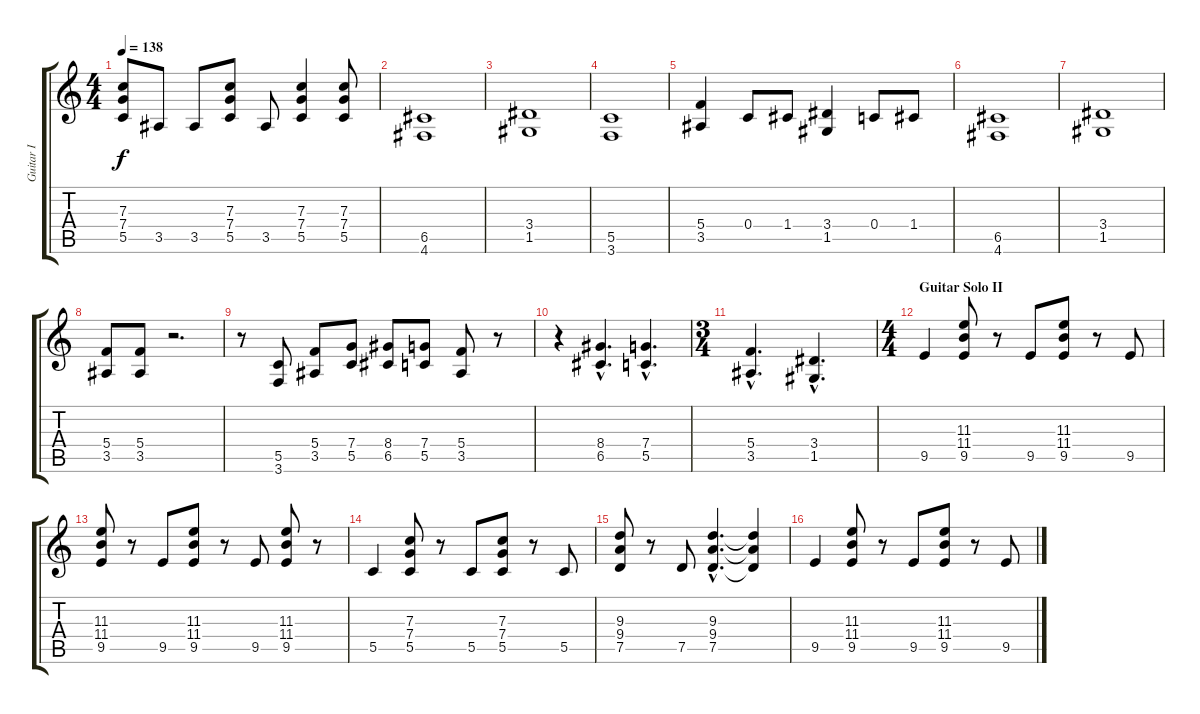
\track ("Guitar I" "Guitar I") {instrument distortionguitar}
\staff {score tabs}
\tuning (D4 A3 F3 C3 G2 D2) {hide}
\ts (4 4)
\tempo 138
\clef g2
\ks c
(7.3 7.4 5.5).8{dy f} 3.5.8 3.5.8 (7.3 7.4 5.5).8 3.5.8 (7.3 7.4 5.5).4 (7.3 7.4 5.5).8 |
(6.5 4.6).1 |
(3.4 1.5).1 |
(5.5 3.6).1 |
(5.4 3.5).4 0.4.8 1.4.8 (3.4 1.5).4 0.4.8 1.4.8 |
(6.5 4.6).1 |
(3.4 1.5).1 |
(5.4 3.5).8 (5.4 3.5).8 r.2{d} |
r.8 (5.5 3.6).8 (5.4 3.5).8 (7.4 5.5).8 (8.4 6.5).8 (7.4 5.5).8 (5.4 3.5).8 r.8 |
r.4 (8.4{hac} 6.5{hac}).4{d} (7.4{hac} 5.5{hac}).4{d} |
\ts (3 4)
(5.4{hac} 3.5{hac}).4{d} (3.4{hac} 1.5{hac}).4{d} |
\ts (4 4)
\section ("" "Guitar Solo II")
9.5.4 (11.3 11.4 9.5).8 r.8 9.5.8 (11.3 11.4 9.5).8 r.8 9.5.8 |
(11.3 11.4 9.5).8 r.8 9.5.8 (11.3 11.4 9.5).8 r.8 9.5.8 (11.3 11.4 9.5).8 r.8 |
5.5.4 (7.3 7.4 5.5).8 r.8 5.5.8 (7.3 7.4 5.5).8 r.8 5.5.8 |
(9.3 9.4 7.5).8 r.8 7.5.8 (9.3{hac} 9.4{hac} 7.5{hac}).4{d} (9.3{t} 9.4{t} 7.5{t}).4 |
9.5.4 (11.3 11.4 9.5).8 r.8 9.5.8 (11.3 11.4 9.5).8 r.8 9.5.8
